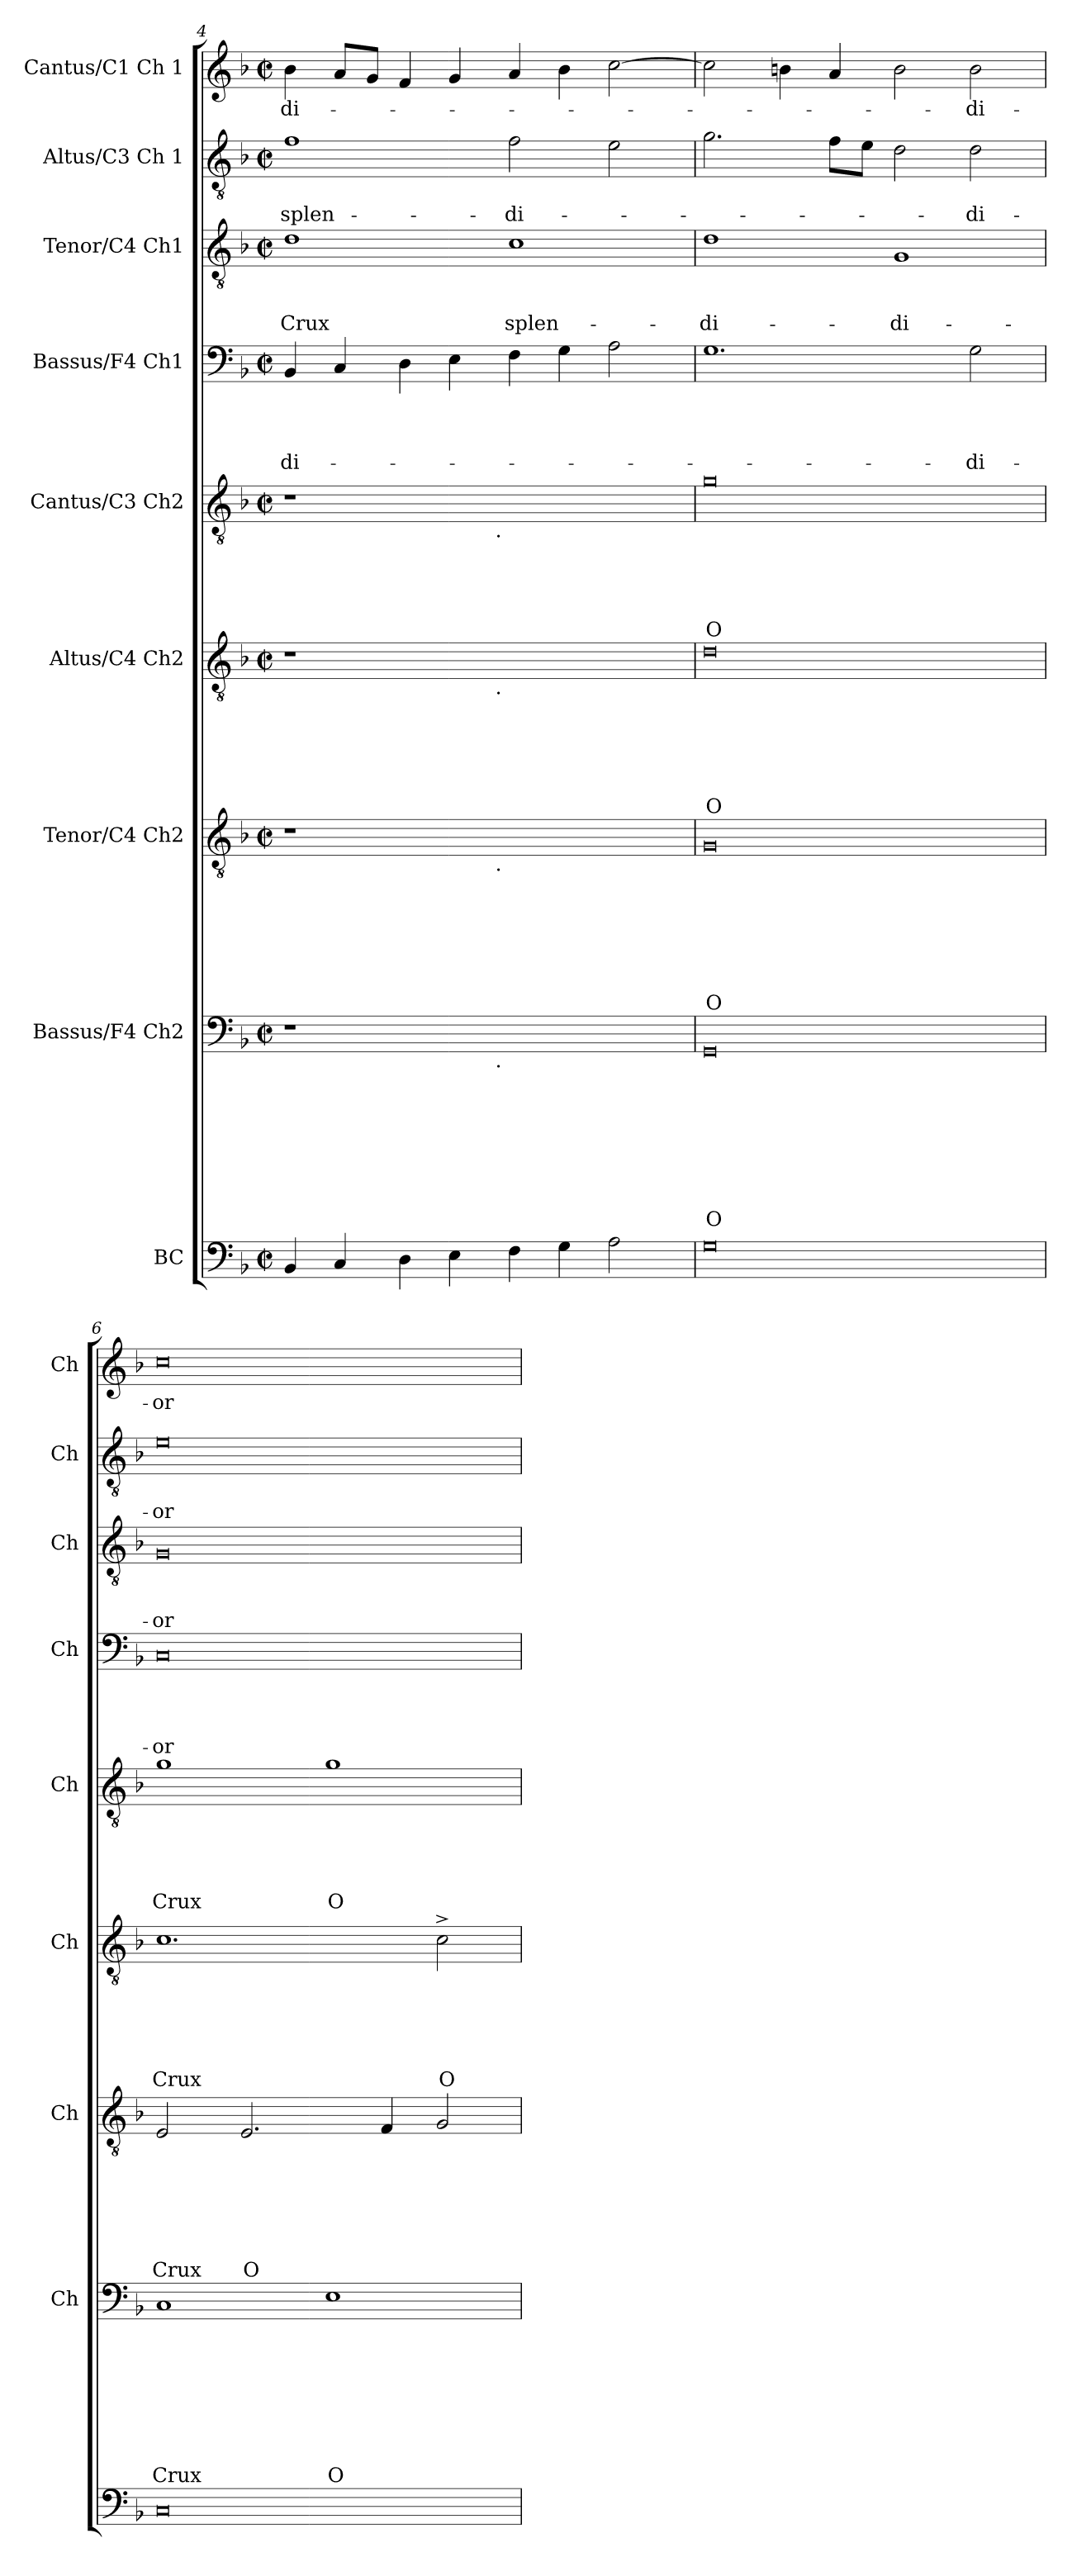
**kern	**kern	**text	**text	**text	**text	**text	**text	**text	**text	**kern	**text	**text	**text	**text	**text	**text	**text	**kern	**text	**text	**text	**text	**text	**text	**kern	**text	**text	**text	**text	**text	**kern	**text	**text	**text	**text	**kern	**text	**text	**text	**kern	**text	**text	**kern	**text
*part9	*part8	*part8	*part8	*part8	*part8	*part8	*part8	*part8	*part8	*part7	*part7	*part7	*part7	*part7	*part7	*part7	*part7	*part6	*part6	*part6	*part6	*part6	*part6	*part6	*part5	*part5	*part5	*part5	*part5	*part5	*part4	*part4	*part4	*part4	*part4	*part3	*part3	*part3	*part3	*part2	*part2	*part2	*part1	*part1
*staff9	*staff8	*staff8	*staff8	*staff8	*staff8	*staff8	*staff8	*staff8	*staff8	*staff7	*staff7	*staff7	*staff7	*staff7	*staff7	*staff7	*staff7	*staff6	*staff6	*staff6	*staff6	*staff6	*staff6	*staff6	*staff5	*staff5	*staff5	*staff5	*staff5	*staff5	*staff4	*staff4	*staff4	*staff4	*staff4	*staff3	*staff3	*staff3	*staff3	*staff2	*staff2	*staff2	*staff1	*staff1
*I"BC	*I"Bassus/F4 Ch2	*	*	*	*	*	*	*	*	*I"Tenor/C4 Ch2	*	*	*	*	*	*	*	*I"Altus/C4 Ch2	*	*	*	*	*	*	*I"Cantus/C3 Ch2	*	*	*	*	*	*I"Bassus/F4 Ch1	*	*	*	*	*I"Tenor/C4 Ch1	*	*	*	*I"Altus/C3 Ch 1	*	*	*I"Cantus/C1 Ch 1	*
*	*I'Ch	*	*	*	*	*	*	*	*	*I'Ch	*	*	*	*	*	*	*	*I'Ch	*	*	*	*	*	*	*I'Ch	*	*	*	*	*	*I'Ch	*	*	*	*	*I'Ch	*	*	*	*I'Ch	*	*	*I'Ch	*
*clefF4	*clefF4	*	*	*	*	*	*	*	*	*clefGv2	*	*	*	*	*	*	*	*clefGv2	*	*	*	*	*	*	*clefGv2	*	*	*	*	*	*clefF4	*	*	*	*	*clefGv2	*	*	*	*clefGv2	*	*	*clefG2	*
*k[b-]	*k[b-]	*	*	*	*	*	*	*	*	*k[b-]	*	*	*	*	*	*	*	*k[b-]	*	*	*	*	*	*	*k[b-]	*	*	*	*	*	*k[b-]	*	*	*	*	*k[b-]	*	*	*	*k[b-]	*	*	*k[b-]	*
*F:	*F:	*	*	*	*	*	*	*	*	*F:	*	*	*	*	*	*	*	*F:	*	*	*	*	*	*	*F:	*	*	*	*	*	*F:	*	*	*	*	*F:	*	*	*	*F:	*	*	*F:	*
*M2/2	*M2/2	*	*	*	*	*	*	*	*	*M2/2	*	*	*	*	*	*	*	*M2/2	*	*	*	*	*	*	*M2/2	*	*	*	*	*	*M2/2	*	*	*	*	*M2/2	*	*	*	*M2/2	*	*	*M2/2	*
*met(c|)	*met(c|)	*	*	*	*	*	*	*	*	*met(c|)	*	*	*	*	*	*	*	*met(c|)	*	*	*	*	*	*	*met(c|)	*	*	*	*	*	*met(c|)	*	*	*	*	*met(c|)	*	*	*	*met(c|)	*	*	*met(c|)	*
=4	=4	=4	=4	=4	=4	=4	=4	=4	=4	=4	=4	=4	=4	=4	=4	=4	=4	=4	=4	=4	=4	=4	=4	=4	=4	=4	=4	=4	=4	=4	=4	=4	=4	=4	=4	=4	=4	=4	=4	=4	=4	=4	=4	=4
!	!	!	!	!	!	!	!	!	!	!	!	!	!	!	!	!	!	!	!	!	!	!	!	!	!	!	!	!	!	!	!	!	!	!	!LO:LY:b	!	!	!	!LO:LY:b	!	!	!LO:LY:b	!	!LO:LY:b
*	*^	*	*	*	*	*	*	*	*	*^	*	*	*	*	*	*	*	*^	*	*	*	*	*	*	*^	*	*	*	*	*	*	*	*	*	*	*	*	*	*	*	*	*	*	*
4BB-/	1r	2ryy	.	.	.	.	.	.	.	.	1r	2ryy	.	.	.	.	.	.	.	1r	2ryy	.	.	.	.	.	.	1r	2ryy	.	.	.	.	.	4BB-/	.	.	.	-di-	1d	.	.	Crux	1f	.	splen-	4b-\	-di-
4C/	.	.	.	.	.	.	.	.	.	.	.	.	.	.	.	.	.	.	.	.	.	.	.	.	.	.	.	.	.	.	.	.	.	.	4C/	.	.	.	.	.	.	.	.	.	.	.	8a/L	.
.	.	.	.	.	.	.	.	.	.	.	.	.	.	.	.	.	.	.	.	.	.	.	.	.	.	.	.	.	.	.	.	.	.	.	.	.	.	.	.	.	.	.	.	.	.	.	8g/J	.
4D\	.	4...ryy	.	.	.	.	.	.	.	.	.	4...ryy	.	.	.	.	.	.	.	.	4...ryy	.	.	.	.	.	.	.	4...ryy	.	.	.	.	.	4D\	.	.	.	.	.	.	.	.	.	.	.	4f/	.
4E\	.	.	.	.	.	.	.	.	.	.	.	.	.	.	.	.	.	.	.	.	.	.	.	.	.	.	.	.	.	.	.	.	.	.	4E\	.	.	.	.	.	.	.	.	.	.	.	4g/	.
!	!	!	!	!	!	!	!	!	!	!	!	!	!	!	!	!	!	!	!	!	!	!	!	!	!	!	!	!	!LO:TX:b:t=.	!	!	!	!	!	!	!	!	!	!	!	!	!	!	!	!	!	!	!
!	!	!	!	!	!	!	!	!	!	!	!	!	!	!	!	!	!	!	!	!	!LO:TX:b:t=.	!	!	!	!	!	!	!	!	!	!	!	!	!	!	!	!	!	!	!	!	!	!	!	!	!	!	!
!	!	!	!	!	!	!	!	!	!	!	!	!LO:TX:b:t=.	!	!	!	!	!	!	!	!	!	!	!	!	!	!	!	!	!	!	!	!	!	!	!	!	!	!	!	!	!	!	!	!	!	!	!	!
!	!	!LO:TX:b:t=.	!	!	!	!	!	!	!	!	!	!	!	!	!	!	!	!	!	!	!	!	!	!	!	!	!	!	!	!	!	!	!	!	!	!	!	!	!	!	!	!	!	!	!	!	!	!
.	.	1ryy	.	.	.	.	.	.	.	.	.	1ryy	.	.	.	.	.	.	.	.	1ryy	.	.	.	.	.	.	.	1ryy	.	.	.	.	.	.	.	.	.	.	.	.	.	.	.	.	.	.	.
!	!	!	!	!	!	!	!	!	!	!	!	!	!	!	!	!	!	!	!	!	!	!	!	!	!	!	!	!	!	!	!	!	!	!	!	!	!	!	!	!	!	!	!LO:LY:b	!	!	!LO:LY:b	!	!
4F\	1ryy	.	.	.	.	.	.	.	.	.	1ryy	.	.	.	.	.	.	.	.	1ryy	.	.	.	.	.	.	.	1ryy	.	.	.	.	.	.	4F\	.	.	.	.	1c	.	.	splen-	2f\	.	-di-	4a/	.
4G\	.	.	.	.	.	.	.	.	.	.	.	.	.	.	.	.	.	.	.	.	.	.	.	.	.	.	.	.	.	.	.	.	.	.	4G\	.	.	.	.	.	.	.	.	.	.	.	4b-\	.
2A\	.	.	.	.	.	.	.	.	.	.	.	.	.	.	.	.	.	.	.	.	.	.	.	.	.	.	.	.	.	.	.	.	.	.	2A\	.	.	.	.	.	.	.	.	2e\	.	.	[>2cc\	.
.	.	32ryy	.	.	.	.	.	.	.	.	.	32ryy	.	.	.	.	.	.	.	.	32ryy	.	.	.	.	.	.	.	32ryy	.	.	.	.	.	.	.	.	.	.	.	.	.	.	.	.	.	.	.
=5	=5	=5	=5	=5	=5	=5	=5	=5	=5	=5	=5	=5	=5	=5	=5	=5	=5	=5	=5	=5	=5	=5	=5	=5	=5	=5	=5	=5	=5	=5	=5	=5	=5	=5	=5	=5	=5	=5	=5	=5	=5	=5	=5	=5	=5	=5	=5	=5
!	!	!	!	!	!	!	!	!	!	!LO:LY:b:rj	!	!	!	!	!	!	!	!	!LO:LY:b:rj	!	!	!	!	!	!	!	!LO:LY:b:rj	!	!	!	!	!	!	!LO:LY:b:rj	!	!	!	!	!	!	!	!	!LO:LY:b	!	!	!	!	!
*	*v	*v	*	*	*	*	*	*	*	*	*	*	*	*	*	*	*	*	*	*v	*v	*	*	*	*	*	*	*v	*v	*	*	*	*	*	*	*	*	*	*	*	*	*	*	*	*	*	*	*
*	*	*	*	*	*	*	*	*	*	*v	*v	*	*	*	*	*	*	*	*	*	*	*	*	*	*	*	*	*	*	*	*	*	*	*	*	*	*	*	*	*	*	*	*	*	*
0G	0GG	.	.	.	.	.	.	.	O	0G	.	.	.	.	.	.	O	0d	.	.	.	.	.	O	0g	.	.	.	.	O	1.G	.	.	.	.	1d	.	.	-di-	2.g\	.	.	2cc\]	.
.	.	.	.	.	.	.	.	.	.	.	.	.	.	.	.	.	.	.	.	.	.	.	.	.	.	.	.	.	.	.	.	.	.	.	.	.	.	.	.	.	.	.	4bn\	.
.	.	.	.	.	.	.	.	.	.	.	.	.	.	.	.	.	.	.	.	.	.	.	.	.	.	.	.	.	.	.	.	.	.	.	.	.	.	.	.	8f\L	.	.	4a/	.
.	.	.	.	.	.	.	.	.	.	.	.	.	.	.	.	.	.	.	.	.	.	.	.	.	.	.	.	.	.	.	.	.	.	.	.	.	.	.	.	8e\J	.	.	.	.
!	!	!	!	!	!	!	!	!	!	!	!	!	!	!	!	!	!	!	!	!	!	!	!	!	!	!	!	!	!	!	!	!	!	!	!	!	!	!	!LO:LY:b	!	!	!	!	!
.	.	.	.	.	.	.	.	.	.	.	.	.	.	.	.	.	.	.	.	.	.	.	.	.	.	.	.	.	.	.	.	.	.	.	.	1G	.	.	-di-	2d\	.	.	2b\	.
!	!	!	!	!	!	!	!	!	!	!	!	!	!	!	!	!	!	!	!	!	!	!	!	!	!	!	!	!	!	!	!	!	!	!	!LO:LY:b	!	!	!	!	!	!	!LO:LY:b	!	!LO:LY:b
.	.	.	.	.	.	.	.	.	.	.	.	.	.	.	.	.	.	.	.	.	.	.	.	.	.	.	.	.	.	.	2G\	.	.	.	-di-	.	.	.	.	2d\	.	-di-	2b\	-di-
!!LO:LB:g=z
=6	=6	=6	=6	=6	=6	=6	=6	=6	=6	=6	=6	=6	=6	=6	=6	=6	=6	=6	=6	=6	=6	=6	=6	=6	=6	=6	=6	=6	=6	=6	=6	=6	=6	=6	=6	=6	=6	=6	=6	=6	=6	=6	=6	=6
!	!	!	!	!	!	!	!	!	!LO:LY:b	!	!	!	!	!	!	!	!LO:LY:b	!	!	!	!	!	!	!LO:LY:b	!	!	!	!	!	!LO:LY:b	!	!	!	!	!LO:LY:b	!	!	!	!LO:LY:b	!	!	!LO:LY:b	!	!LO:LY:b
0C	1C	.	.	.	.	.	.	.	Crux	2E/	.	.	.	.	.	.	Crux	1.c	.	.	.	.	.	Crux	1g	.	.	.	.	Crux	0C	.	.	.	-or	0G	.	.	-or	0e	.	-or	0cc	-or
!	!	!	!	!	!	!	!	!	!	!	!	!	!	!	!	!	!LO:LY:b	!	!	!	!	!	!	!	!	!	!	!	!	!	!	!	!	!	!	!	!	!	!	!	!	!	!	!
.	.	.	.	.	.	.	.	.	.	2.E/	.	.	.	.	.	.	O	.	.	.	.	.	.	.	.	.	.	.	.	.	.	.	.	.	.	.	.	.	.	.	.	.	.	.
!	!	!	!	!	!	!	!	!	!LO:LY:b	!	!	!	!	!	!	!	!	!	!	!	!	!	!	!	!	!	!	!	!	!LO:LY:b	!	!	!	!	!	!	!	!	!	!	!	!	!	!
.	1E	.	.	.	.	.	.	.	O	.	.	.	.	.	.	.	.	.	.	.	.	.	.	.	1g	.	.	.	.	O	.	.	.	.	.	.	.	.	.	.	.	.	.	.
.	.	.	.	.	.	.	.	.	.	4F/	.	.	.	.	.	.	.	.	.	.	.	.	.	.	.	.	.	.	.	.	.	.	.	.	.	.	.	.	.	.	.	.	.	.
!	!	!	!	!	!	!	!	!	!	!	!	!	!	!	!	!	!	!	!	!	!	!	!	!LO:LY:b	!	!	!	!	!	!	!	!	!	!	!	!	!	!	!	!	!	!	!	!
.	.	.	.	.	.	.	.	.	.	2G/	.	.	.	.	.	.	.	2c^>\	.	.	.	.	.	O	.	.	.	.	.	.	.	.	.	.	.	.	.	.	.	.	.	.	.	.
=	=	=	=	=	=	=	=	=	=	=	=	=	=	=	=	=	=	=	=	=	=	=	=	=	=	=	=	=	=	=	=	=	=	=	=	=	=	=	=	=	=	=	=	=
*-	*-	*-	*-	*-	*-	*-	*-	*-	*-	*-	*-	*-	*-	*-	*-	*-	*-	*-	*-	*-	*-	*-	*-	*-	*-	*-	*-	*-	*-	*-	*-	*-	*-	*-	*-	*-	*-	*-	*-	*-	*-	*-	*-	*-
